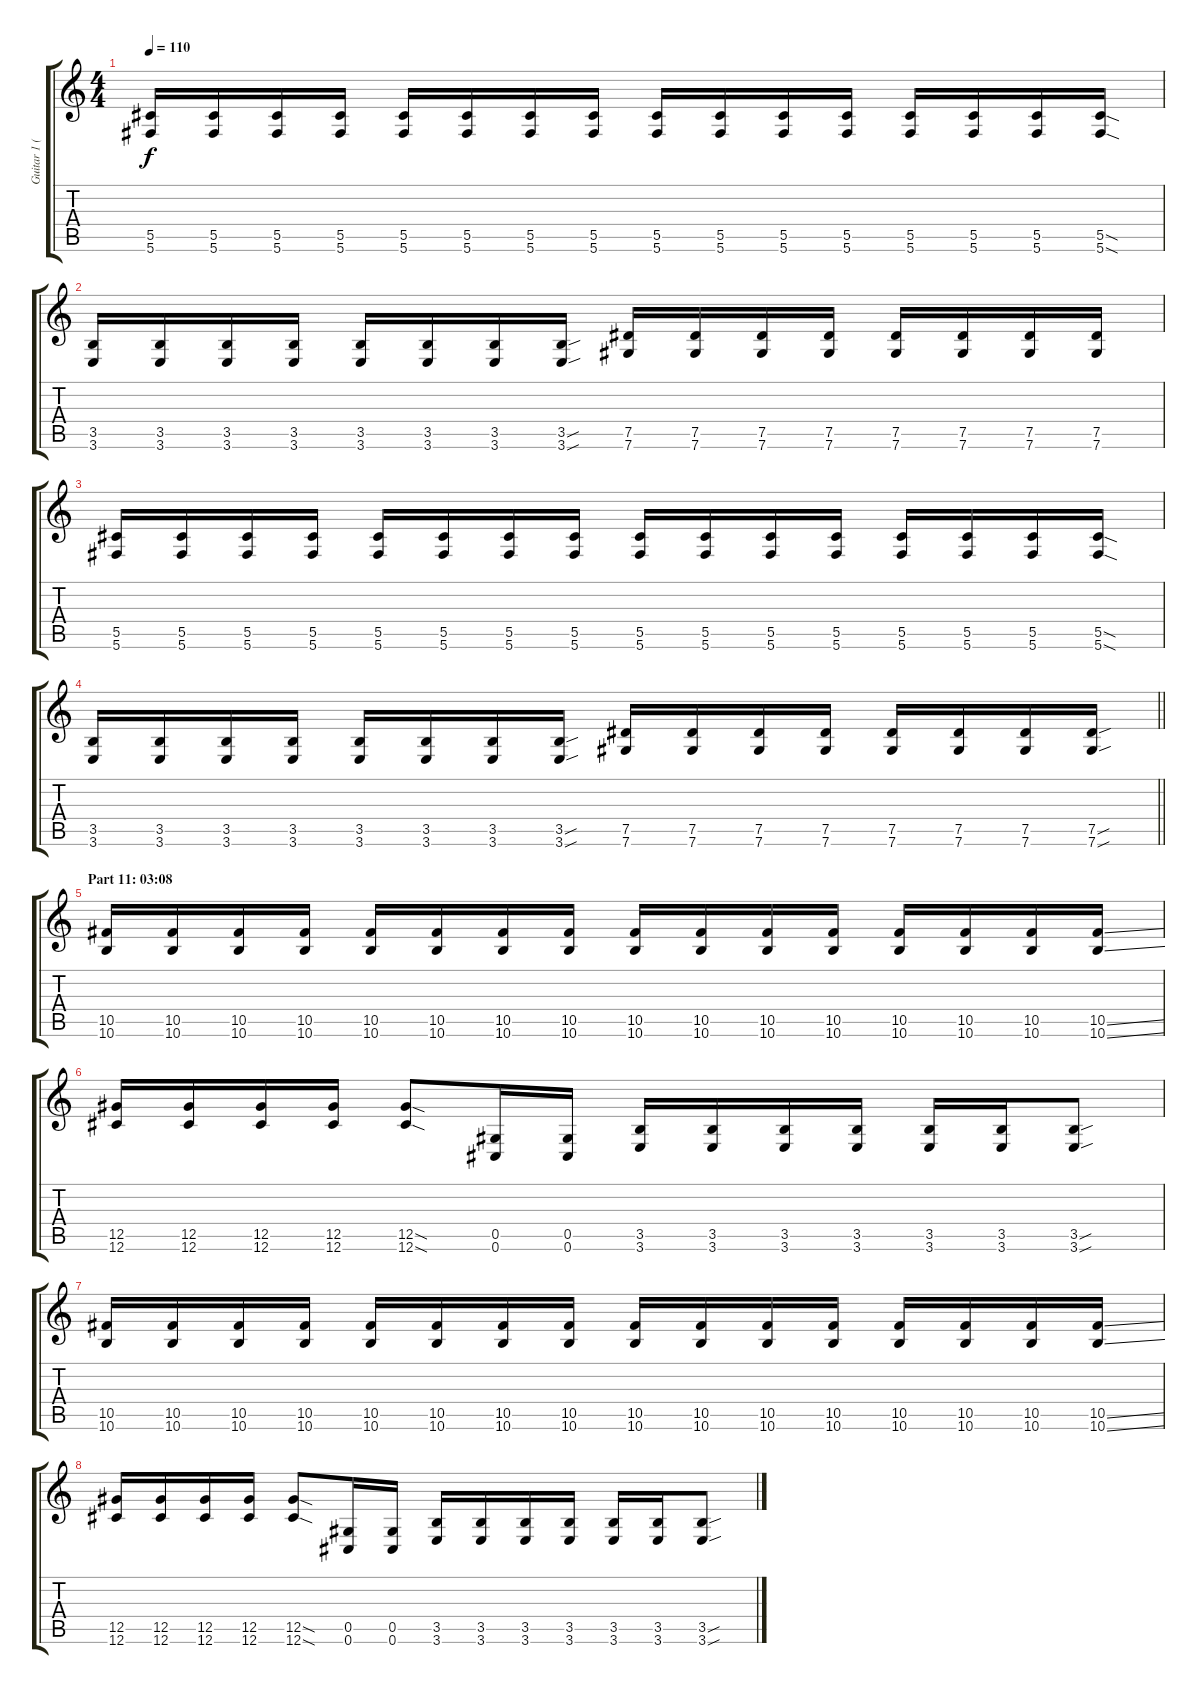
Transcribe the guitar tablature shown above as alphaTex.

\track ("Guitar 1 (Distortion)" "Guitar 1 (") {instrument distortionguitar}
\staff {score tabs}
\tuning (Eb4 Bb3 Gb3 Db3 Ab2 Db2) {hide}
\ts (4 4)
\tempo 110
\clef g2
\ks c
(5.5 5.6).16{dy f} (5.5 5.6).16 (5.5 5.6).16 (5.5 5.6).16 (5.5 5.6).16 (5.5 5.6).16 (5.5 5.6).16 (5.5 5.6).16 (5.5 5.6).16 (5.5 5.6).16 (5.5 5.6).16 (5.5 5.6).16 (5.5 5.6).16 (5.5 5.6).16 (5.5 5.6).16 (5.5{sod} 5.6{sod}).16 |
(3.5 3.6).16 (3.5 3.6).16 (3.5 3.6).16 (3.5 3.6).16 (3.5 3.6).16 (3.5 3.6).16 (3.5 3.6).16 (3.5{sou} 3.6{sou}).16 (7.5 7.6).16 (7.5 7.6).16 (7.5 7.6).16 (7.5 7.6).16 (7.5 7.6).16 (7.5 7.6).16 (7.5 7.6).16 (7.5 7.6).16 |
(5.5 5.6).16 (5.5 5.6).16 (5.5 5.6).16 (5.5 5.6).16 (5.5 5.6).16 (5.5 5.6).16 (5.5 5.6).16 (5.5 5.6).16 (5.5 5.6).16 (5.5 5.6).16 (5.5 5.6).16 (5.5 5.6).16 (5.5 5.6).16 (5.5 5.6).16 (5.5 5.6).16 (5.5{sod} 5.6{sod}).16 |
\barLineRight lightlight
(3.5 3.6).16 (3.5 3.6).16 (3.5 3.6).16 (3.5 3.6).16 (3.5 3.6).16 (3.5 3.6).16 (3.5 3.6).16 (3.5{sou} 3.6{sou}).16 (7.5 7.6).16 (7.5 7.6).16 (7.5 7.6).16 (7.5 7.6).16 (7.5 7.6).16 (7.5 7.6).16 (7.5 7.6).16 (7.5{sou} 7.6{sou}).16 |
\section ("" "Part 11: 03:08")
(10.5 10.6).16 (10.5 10.6).16 (10.5 10.6).16 (10.5 10.6).16 (10.5 10.6).16 (10.5 10.6).16 (10.5 10.6).16 (10.5 10.6).16 (10.5 10.6).16 (10.5 10.6).16 (10.5 10.6).16 (10.5 10.6).16 (10.5 10.6).16 (10.5 10.6).16 (10.5 10.6).16 (10.5{ss} 10.6{ss}).16 |
(12.5 12.6).16 (12.5 12.6).16 (12.5 12.6).16 (12.5 12.6).16 (12.5{sod} 12.6{sod}).8 (0.5 0.6).16 (0.5 0.6).16 (3.5 3.6).16 (3.5 3.6).16 (3.5 3.6).16 (3.5 3.6).16 (3.5 3.6).16 (3.5 3.6).16 (3.5{sou} 3.6{sou}).8 |
(10.5 10.6).16 (10.5 10.6).16 (10.5 10.6).16 (10.5 10.6).16 (10.5 10.6).16 (10.5 10.6).16 (10.5 10.6).16 (10.5 10.6).16 (10.5 10.6).16 (10.5 10.6).16 (10.5 10.6).16 (10.5 10.6).16 (10.5 10.6).16 (10.5 10.6).16 (10.5 10.6).16 (10.5{ss} 10.6{ss}).16 |
(12.5 12.6).16 (12.5 12.6).16 (12.5 12.6).16 (12.5 12.6).16 (12.5{sod} 12.6{sod}).8 (0.5 0.6).16 (0.5 0.6).16 (3.5 3.6).16 (3.5 3.6).16 (3.5 3.6).16 (3.5 3.6).16 (3.5 3.6).16 (3.5 3.6).16 (3.5{sou} 3.6{sou}).8
